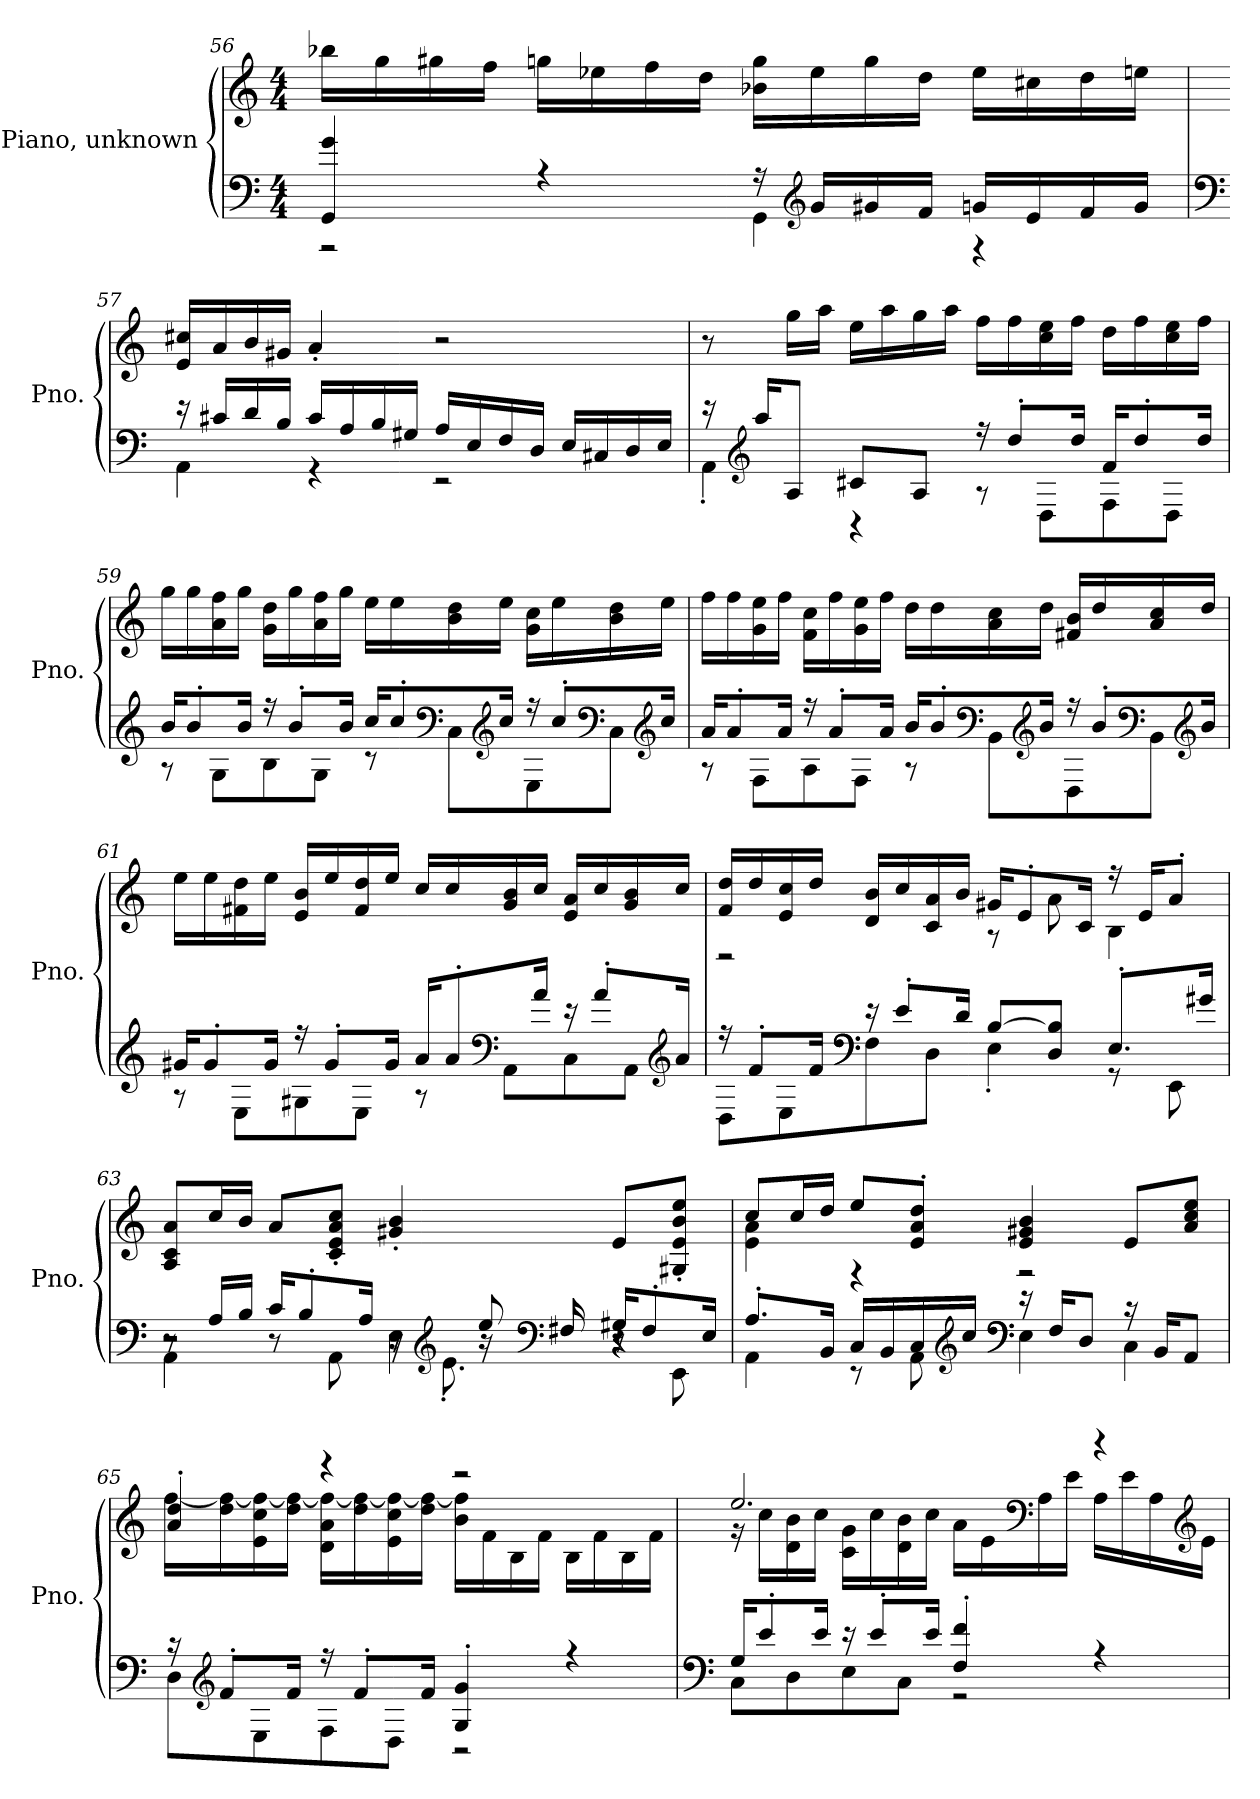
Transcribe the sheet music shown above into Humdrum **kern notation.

**kern	**kern
*part1	*part1
*staff2	*staff1
*I"Piano, unknown	*
*I'Pno.	*
!!LO:LB:g=z
*clefF4	*clefG2
*k[]	*k[]
*M4/4	*M4/4
=56	=56
*^	*
4GG/ 4g/	2r	16bb-X\LL
.	.	16gg\
.	.	16gg#X\
.	.	16ff\JJ
4r	.	16ggn\LL
.	.	16ee-X\
.	.	16ff\
.	.	16dd\JJ
16r	4GG\	16b-X\ 16gg\LL
*clefG2	*	*
16g/LL	.	16ee-\
16g#X/	.	16gg\
16f/JJ	.	16dd\JJ
16gn/LL	4r	16ee-\LL
16e/	.	16cc#X\
16f/	.	16dd\
16g/JJ	.	16een\JJ
=57	=57	=57
*clefF4	*	*
16r	4AA\	16e/ 16cc#X/LL
16c#X/LL	.	16a/
16d/	.	16b/
16B/JJ	.	16g#X/JJ
16c#/LL	4r	4a'/
16A/	.	.
16B/	.	.
16G#X/JJ	.	.
16A/LL	2r	2r
16E/	.	.
16F/	.	.
16D/JJ	.	.
16E/LL	.	.
16C#X/	.	.
16D/	.	.
16E/JJ	.	.
!!LO:LB:g=z
=58	=58	=58
16r	4AA'\	8r
*clefG2	*	*
16aa/KL	.	.
8A/J	.	16gg\LL
.	.	16aa\JJ
8c#X/L	4r	16ee\LL
.	.	16aa\
8A/J	.	16gg\
.	.	16aa\JJ
16r	8r	16ff\LL
8dd'/L	.	16ff\
.	8D\L	16cc\ 16ee\
16dd/Jk	.	16ff\JJ
16f/KL	8F\	16dd\LL
8dd'/	.	16ff\
.	8D\J	16cc\ 16ee\
16dd/Jk	.	16ff\JJ
=59	=59	=59
16b/KL	8r	16gg\LL
8b'/	.	16gg\
.	8G\L	16a\ 16ff\
16b/Jk	.	16gg\JJ
16r	8B\	16g\ 16dd\LL
8b'/L	.	16gg\
.	8G\J	16a\ 16ff\
16b/Jk	.	16gg\JJ
16cc/KL	8r	16ee\LL
8cc'/	.	16ee\
*clefF4	*	*
.	8C\L	16b\ 16dd\
*clefG2	*	*
16cc/Jk	.	16ee\JJ
16r	8E\	16g\ 16cc\LL
8cc'/L	.	16ee\
*clefF4	*	*
.	8C\J	16b\ 16dd\
*clefG2	*	*
16cc/Jk	.	16ee\JJ
!!LO:LB:g=z
=60	=60	=60
16a/KL	8r	16ff\LL
8a'/	.	16ff\
.	8F\L	16g\ 16ee\
16a/Jk	.	16ff\JJ
16r	8A\	16f\ 16cc\LL
8a'/L	.	16ff\
.	8F\J	16g\ 16ee\
16a/Jk	.	16ff\JJ
16b/KL	8r	16dd\LL
8b'/	.	16dd\
*clefF4	*	*
.	8BB\L	16a\ 16cc\
*clefG2	*	*
16b/Jk	.	16dd\JJ
16r	8D\	16f#X/ 16b/LL
8b'/L	.	16dd/
*clefF4	*	*
.	8BB\J	16a/ 16cc/
*clefG2	*	*
16b/Jk	.	16dd/JJ
=61	=61	=61
16g#X/KL	8r	16ee\LL
8g#'/	.	16ee\
.	8E\L	16f#X\ 16dd\
16g#/Jk	.	16ee\JJ
16r	8G#X\	16e/ 16b/LL
8g#'/L	.	16ee/
.	8E\J	16f#/ 16dd/
16g#/Jk	.	16ee/JJ
16a/KL	8r	16cc/LL
8a'/	.	16cc/
*clefF4	*	*
.	8AA\L	16g/ 16b/
16a/Jk	.	16cc/JJ
16r	8C\	16e/ 16a/LL
8a'/L	.	16cc/
.	8AA\J	16g/ 16b/
*clefG2	*	*
16a/Jk	.	16cc/JJ
!!LO:LB:g=z
=62	=62	=62
*	*	*^
16r	8D\L	16f/ 16dd/LL	2r
8f'/L	.	16dd/	.
.	8E\	16e/ 16cc/	.
16f/Jk	.	16dd/JJ	.
*clefF4	*	*	*
16r	8F\	16d/ 16b/LL	.
8e'/L	.	16cc/	.
.	8D\J	16c/ 16a/	.
16d/Jk	.	16b/JJ	.
[8B/L	4E'\	16g#X/KL	8r
.	.	8e'/	.
8D/ 8B/]J	.	.	8a\
.	.	16c/Jk	.
8.E'/L	8r	16r	4B\
.	.	16e/KL	.
.	8EE\	8a'/J	.
16g#X/Jk	.	.	.
*	*	*v	*v
=63	=63	=63
*^	*^	*
2r	2r	8r	4AA\	8A/ 8c/ 8a/L
.	.	16A/LL	.	16cc/L
.	.	16B/JJ	.	16b/JJ
.	.	16c/KL	8r	8a/L
.	.	8B'/	.	.
.	.	.	8AA\	8c/' 8e/' 8a/' 8cc/'J
.	.	16A/Jk	.	.
8r	16r	8r	4E\	4g#X/' 4b/'
*clefG2	*	*	*	*
.	8.e'\	.	.	.
8ee/	.	16r	.	.
*clefF4	*	*	*	*
.	.	16F#X/	.	.
4r	4r	16G#X/KL	8r	8e/L
.	.	8F#'/	.	.
.	.	.	8EE\	8G#X/' 8e/' 8b/' 8ee/'J
.	.	16E/Jk	.	.
*	*v	*v	*v	*
!!LO:LB:g=z
=64	=64	=64
*	*	*^
8.A'/L	4AA\	8cc/L	4e\ 4a\
.	.	16cc/L	.
16BB/Jk	.	16dd/JJ	.
16C/LL	8r	8ee/L	4r
16BB/	.	.	.
16C/	8AA\	8e/' 8a/' 8dd/'J	.
*clefG2	*	*	*
16cc/JJ	.	.	.
*clefF4	*	*	*
16r	4E\	4e/ 4g#X/ 4b/	2r
16F/KL	.	.	.
8D/J	.	.	.
16r	4C\	8e/L	.
16BB/KL	.	.	.
8AA/J	.	8a/ 8cc/ 8ee/J	.
=65	=65	=65	=65
16r	8D\L	4a/' 4dd/'	[16ff\LL
*clefG2	*	*	*
8f'/L	.	.	16dd\ 16ff\_
.	8E\	.	16e\ 16cc\ 16ff\_
16f/Jk	.	.	16dd\ 16ff\_JJ
16r	8F\	4r	16d\ 16a\ 16ff\_LL
8f'/L	.	.	16dd\ 16ff\_
.	8D\J	.	16e\ 16cc\ 16ff\_
16f/Jk	.	.	16dd\ 16ff\_JJ
4G/' 4g/'	2r	2r	16b\ 16ff\]LL
.	.	.	16f\
.	.	.	16B\
.	.	.	16f\JJ
4r	.	.	16B\LL
.	.	.	16f\
.	.	.	16B\
.	.	.	16f\JJ
!!LO:PB:g=z	!!
=66	=66	=66	=66
*clefF4	*	*	*
16G/KL	8C\L	2.ee/	16r
8e'/	.	.	16cc\LL
.	8D\	.	16d\ 16b\
16e/Jk	.	.	16cc\JJ
16r	8E\	.	16c\ 16g\LL
8e'/L	.	.	16cc\
.	8C\J	.	16d\ 16b\
16e/Jk	.	.	16cc\JJ
4F/' 4f/'	2r	.	16a\LL
.	.	.	16e\
*	*	*clefF4	*
.	.	.	16A\
.	.	.	16e\JJ
4r	.	4r	16A\LL
.	.	.	16e\
.	.	.	16A\
*	*	*clefG2	*
.	.	.	16e\JJ
*v	*v	*	*
*	*v	*v
=	=
*-	*-
